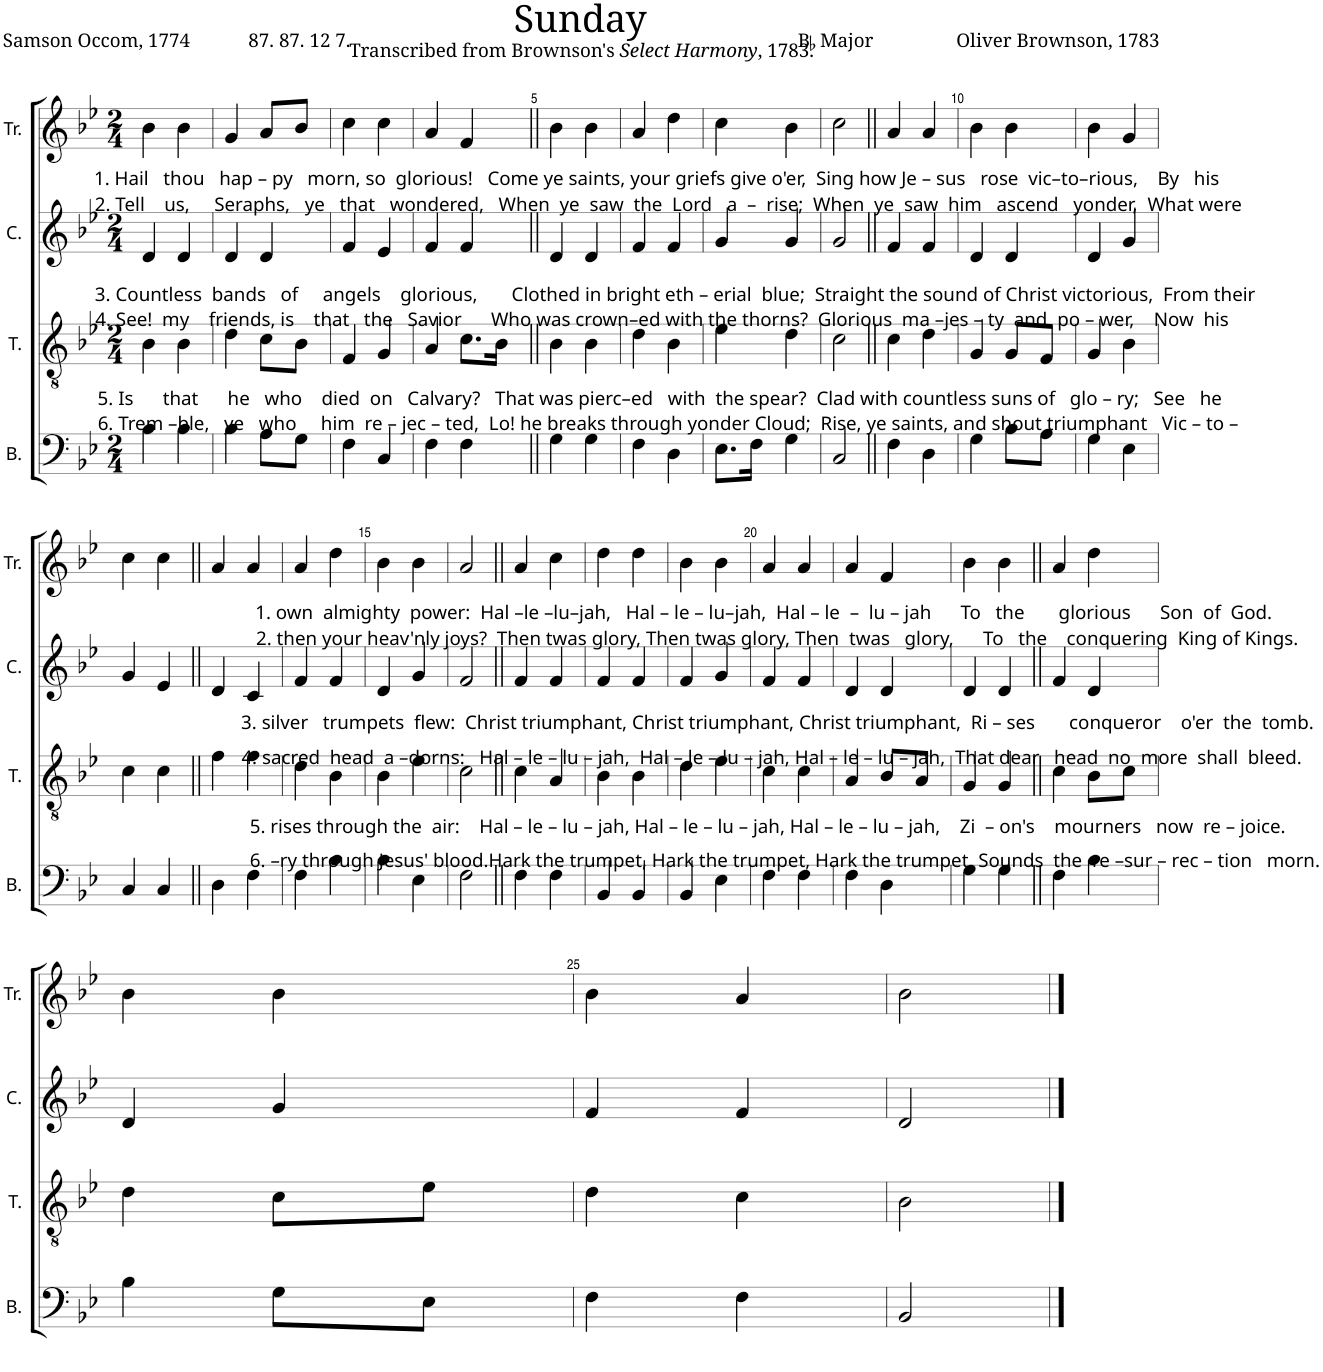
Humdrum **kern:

**kern	**kern	**kern	**kern
*part4	*part3	*part2	*part1
*staff4	*staff3	*staff2	*staff1
*I"B.	*I"T.	*I"C.	*I"Tr.
*I'B.	*I'T.	*I'C.	*I'Tr.
*clefF4	*clefGv2	*clefG2	*clefG2
*k[b-e-]	*k[b-e-]	*k[b-e-]	*k[b-e-]
*M2/4	*M2/4	*M2/4	*M2/4
=1	=1	=1	=1
!	!	!	!LO:TX:b:t=1. Hail   thou   hap – py   morn, so  glorious!   Come ye saints, your griefs give o'er,  Sing how Je – sus   rose  vic–to–rious,    By   his
!	!	!	!LO:TX:b:t=2. Tell    us,     Seraphs,   ye   that   wondered,   When  ye  saw  the  Lord   a  –  rise;  When  ye  saw  him   ascend   yonder,  What were
!	!	!LO:TX:b:t=3. Countless  bands   of     angels    glorious,       Clothed in bright eth – erial  blue;  Straight the sound of Christ victorious,  From their	!
!	!	!LO:TX:b:t=4. See!  my    friends, is    that   the   Savior      Who was crown–ed with the thorns?  Glorious  ma –jes – ty  and  po – wer,    Now  his	!
!	!LO:TX:b:t=5. Is      that      he   who    died  on   Calvary?   That was pierc–ed   with  the spear?  Clad with countless suns of   glo – ry;   See   he	!	!
!	!LO:TX:b:t=6. Trem –ble,   ye   who     him  re – jec – ted,  Lo! he breaks through yonder Cloud;  Rise, ye saints, and shout triumphant   Vic – to –	!	!
4B-\	4B-\	4d/	4b-\
4B-\	4B-\	4d/	4b-\
=2	=2	=2	=2
4B-\	4d\	4d/	4g/
8A\L	8c\L	4d/	8a/L
8G\J	8B-\J	.	8b-/J
=3	=3	=3	=3
4F\	4F/	4f/	4cc\
4C/	4G/	4e-/	4cc\
=4	=4	=4	=4
4F\	4A/	4f/	4a/
4F\	8.c\L	4f/	4f/
.	16B-\Jk	.	.
=5||	=5||	=5||	=5||
4G\	4B-\	4d/	4b-\
4G\	4B-\	4d/	4b-\
=6	=6	=6	=6
4F\	4d\	4f/	4a/
4D\	4B-\	4f/	4dd\
=7	=7	=7	=7
8.E-\L	4e-\	4g/	4cc\
16F\Jk	.	.	.
4G\	4d\	4g/	4b-\
=8	=8	=8	=8
2C/	2c\	2g/	2cc\
=9||	=9||	=9||	=9||
4F\	4c\	4f/	4a/
4D\	4d\	4f/	4a/
=10	=10	=10	=10
4G\	4G/	4d/	4b-\
8B-\L	8G/L	4d/	4b-\
8A\J	8F/J	.	.
=11	=11	=11	=11
4G\	4G/	4d/	4b-\
4E-\	4B-\	4g/	4g/
!!LO:LB:g=z
=12	=12	=12	=12
4C/	4c\	4g/	4cc\
4C/	4c\	4e-/	4cc\
=13||	=13||	=13||	=13||
4D\	4f\	4d/	4a/
4F\	4f\	4c/	4a/
=14	=14	=14	=14
!	!	!	!LO:TX:b:t=1. own  almighty  power&colon;  Hal –le –lu–jah,   Hal – le – lu–jah,  Hal – le  –  lu – jah      To   the       glorious      Son  of  God.
!	!	!	!LO:TX:b:t=2. then your heav'nly joys?  Then twas glory, Then twas glory, Then  twas   glory,      To   the    conquering  King of Kings.
!	!	!LO:TX:b:t=3. silver   trumpets  flew&colon;  Christ triumphant, Christ triumphant, Christ triumphant,  Ri – ses       conqueror    o'er  the  tomb.	!
!	!	!LO:TX:b:t=4. sacred  head  a –dorns&colon;   Hal – le – lu – jah,  Hal – le – lu – jah, Hal – le – lu – jah,  That dear   head  no  more  shall  bleed.	!
!	!LO:TX:b:t=5. rises through the  air&colon;    Hal – le – lu – jah, Hal – le – lu – jah, Hal – le – lu – jah,    Zi  – on's    mourners   now  re – joice.	!	!
!	!LO:TX:b:t=6. –ry through Jesus' blood.Hark the trumpet, Hark the trumpet, Hark the trumpet  Sounds  the  re –sur – rec – tion   morn.	!	!
4F\	4d\	4f/	4a/
4B-\	4B-\	4f/	4dd\
=15	=15	=15	=15
4B-\	4B-\	4d/	4b-\
4E-\	4e-\	4g/	4b-\
=16	=16	=16	=16
2F\	2c\	2f/	2a/
=17||	=17||	=17||	=17||
4F\	4c\	4f/	4a/
4F\	4A/	4f/	4cc\
=18	=18	=18	=18
4BB-/	4B-\	4f/	4dd\
4BB-/	4B-\	4f/	4dd\
=19	=19	=19	=19
4BB-/	4d\	4f/	4b-\
4E-\	4e-\	4g/	4b-\
=20	=20	=20	=20
4F\	4c\	4f/	4a/
4F\	4c\	4f/	4a/
=21	=21	=21	=21
4F\	4A/	4d/	4a/
4D\	8B-/L	4d/	4f/
.	8A/J	.	.
=22	=22	=22	=22
4G\	4G/	4d/	4b-\
4G\	4G/	4d/	4b-\
=23||	=23||	=23||	=23||
4F\	4c\	4f/	4a/
4B-\	8B-\L	4d/	4dd\
.	8c\J	.	.
!!LO:LB:g=z
=24	=24	=24	=24
4B-\	4d\	4d/	4b-\
8G\L	8c\L	4g/	4b-\
8E-\J	8e-\J	.	.
=25	=25	=25	=25
4F\	4d\	4f/	4b-\
4F\	4c\	4f/	4a/
=26	=26	=26	=26
2BB-/	2B-\	2d/	2b-\
==	==	==	==
*-	*-	*-	*-
